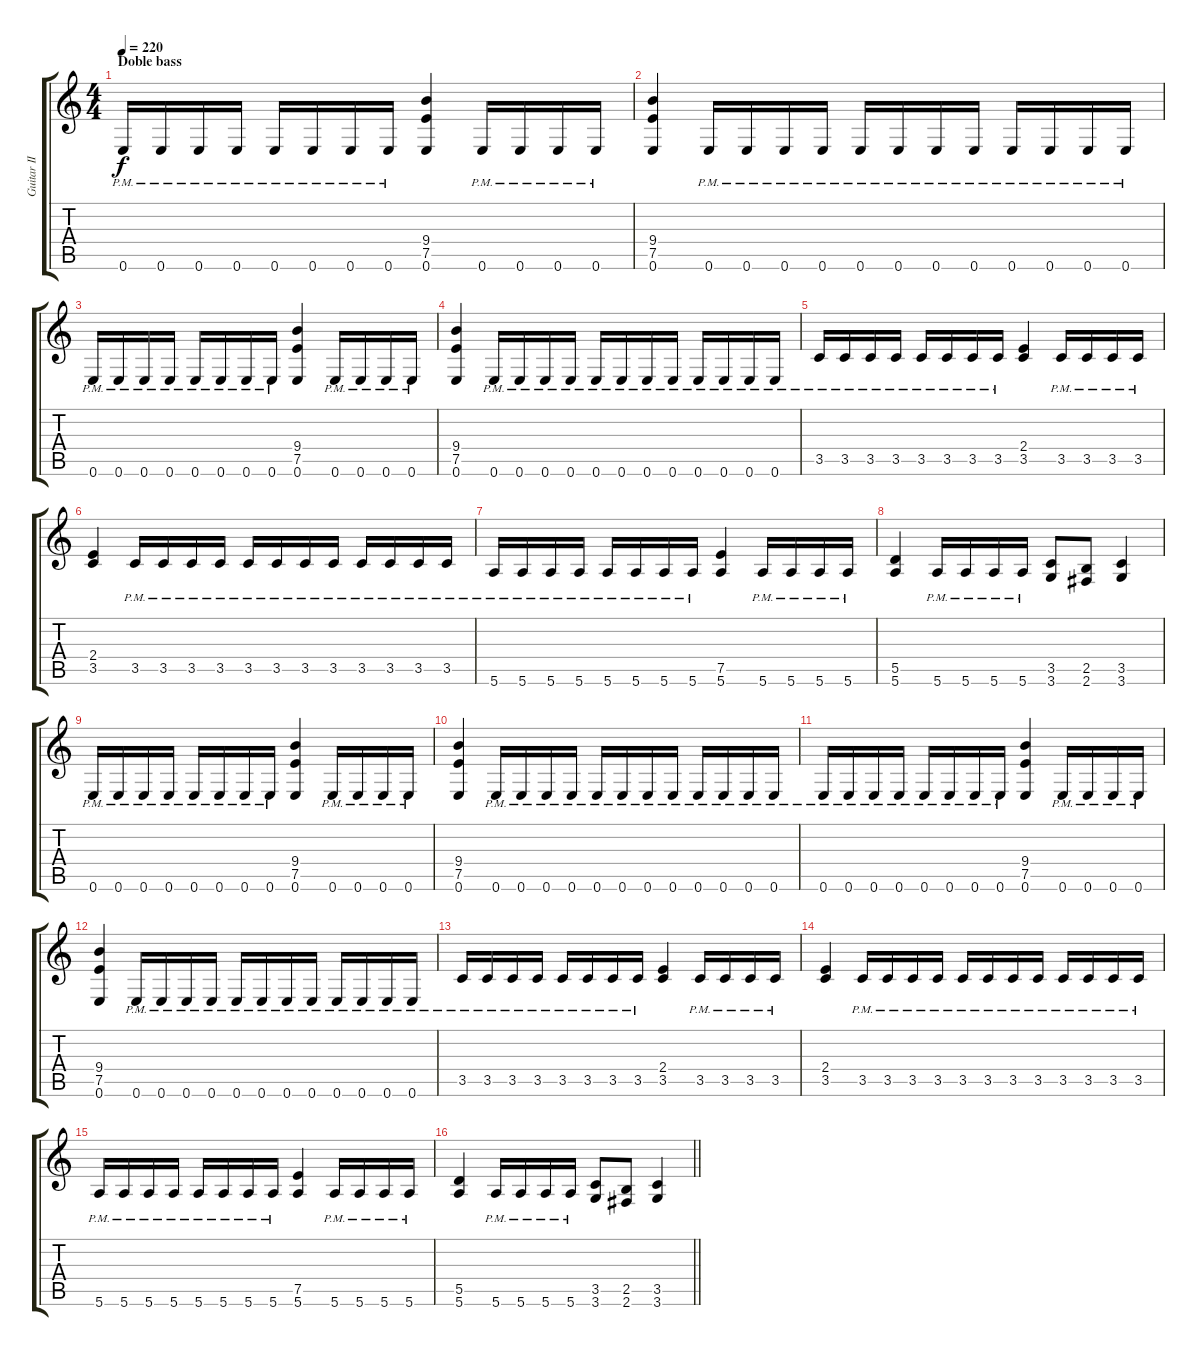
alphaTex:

\track ("Guitar II" "Guitar II") {instrument distortionguitar}
\staff {score tabs}
\tuning (E4 B3 G3 D3 A2 E2) {hide}
\ts (4 4)
\section ("" "Doble bass")
\tempo 220
\clef g2
\ks c
0.6{pm}.16{dy f} 0.6{pm}.16 0.6{pm}.16 0.6{pm}.16 0.6{pm}.16 0.6{pm}.16 0.6{pm}.16 0.6{pm}.16 (9.4 7.5 0.6).4 0.6{pm}.16 0.6{pm}.16 0.6{pm}.16 0.6{pm}.16 |
(9.4 7.5 0.6).4 0.6{pm}.16 0.6{pm}.16 0.6{pm}.16 0.6{pm}.16 0.6{pm}.16 0.6{pm}.16 0.6{pm}.16 0.6{pm}.16 0.6{pm}.16 0.6{pm}.16 0.6{pm}.16 0.6{pm}.16 |
0.6{pm}.16 0.6{pm}.16 0.6{pm}.16 0.6{pm}.16 0.6{pm}.16 0.6{pm}.16 0.6{pm}.16 0.6{pm}.16 (9.4 7.5 0.6).4 0.6{pm}.16 0.6{pm}.16 0.6{pm}.16 0.6{pm}.16 |
(9.4 7.5 0.6).4 0.6{pm}.16 0.6{pm}.16 0.6{pm}.16 0.6{pm}.16 0.6{pm}.16 0.6{pm}.16 0.6{pm}.16 0.6{pm}.16 0.6{pm}.16 0.6{pm}.16 0.6{pm}.16 0.6{pm}.16 |
3.5{pm}.16 3.5{pm}.16 3.5{pm}.16 3.5{pm}.16 3.5{pm}.16 3.5{pm}.16 3.5{pm}.16 3.5{pm}.16 (2.4 3.5).4 3.5{pm}.16 3.5{pm}.16 3.5{pm}.16 3.5{pm}.16 |
(2.4 3.5).4 3.5{pm}.16 3.5{pm}.16 3.5{pm}.16 3.5{pm}.16 3.5{pm}.16 3.5{pm}.16 3.5{pm}.16 3.5{pm}.16 3.5{pm}.16 3.5{pm}.16 3.5{pm}.16 3.5{pm}.16 |
5.6{pm}.16 5.6{pm}.16 5.6{pm}.16 5.6{pm}.16 5.6{pm}.16 5.6{pm}.16 5.6{pm}.16 5.6{pm}.16 (7.5 5.6).4 5.6{pm}.16 5.6{pm}.16 5.6{pm}.16 5.6{pm}.16 |
(5.5 5.6).4 5.6{pm}.16 5.6{pm}.16 5.6{pm}.16 5.6{pm}.16 (3.5 3.6).8 (2.5 2.6).8 (3.5 3.6).4 |
0.6{pm}.16 0.6{pm}.16 0.6{pm}.16 0.6{pm}.16 0.6{pm}.16 0.6{pm}.16 0.6{pm}.16 0.6{pm}.16 (9.4 7.5 0.6).4 0.6{pm}.16 0.6{pm}.16 0.6{pm}.16 0.6{pm}.16 |
(9.4 7.5 0.6).4 0.6{pm}.16 0.6{pm}.16 0.6{pm}.16 0.6{pm}.16 0.6{pm}.16 0.6{pm}.16 0.6{pm}.16 0.6{pm}.16 0.6{pm}.16 0.6{pm}.16 0.6{pm}.16 0.6{pm}.16 |
0.6{pm}.16 0.6{pm}.16 0.6{pm}.16 0.6{pm}.16 0.6{pm}.16 0.6{pm}.16 0.6{pm}.16 0.6{pm}.16 (9.4 7.5 0.6).4 0.6{pm}.16 0.6{pm}.16 0.6{pm}.16 0.6{pm}.16 |
(9.4 7.5 0.6).4 0.6{pm}.16 0.6{pm}.16 0.6{pm}.16 0.6{pm}.16 0.6{pm}.16 0.6{pm}.16 0.6{pm}.16 0.6{pm}.16 0.6{pm}.16 0.6{pm}.16 0.6{pm}.16 0.6{pm}.16 |
3.5{pm}.16 3.5{pm}.16 3.5{pm}.16 3.5{pm}.16 3.5{pm}.16 3.5{pm}.16 3.5{pm}.16 3.5{pm}.16 (2.4 3.5).4 3.5{pm}.16 3.5{pm}.16 3.5{pm}.16 3.5{pm}.16 |
(2.4 3.5).4 3.5{pm}.16 3.5{pm}.16 3.5{pm}.16 3.5{pm}.16 3.5{pm}.16 3.5{pm}.16 3.5{pm}.16 3.5{pm}.16 3.5{pm}.16 3.5{pm}.16 3.5{pm}.16 3.5{pm}.16 |
5.6{pm}.16 5.6{pm}.16 5.6{pm}.16 5.6{pm}.16 5.6{pm}.16 5.6{pm}.16 5.6{pm}.16 5.6{pm}.16 (7.5 5.6).4 5.6{pm}.16 5.6{pm}.16 5.6{pm}.16 5.6{pm}.16 |
\barLineRight lightlight
(5.5 5.6).4 5.6{pm}.16 5.6{pm}.16 5.6{pm}.16 5.6{pm}.16 (3.5 3.6).8 (2.5 2.6).8 (3.5 3.6).4
